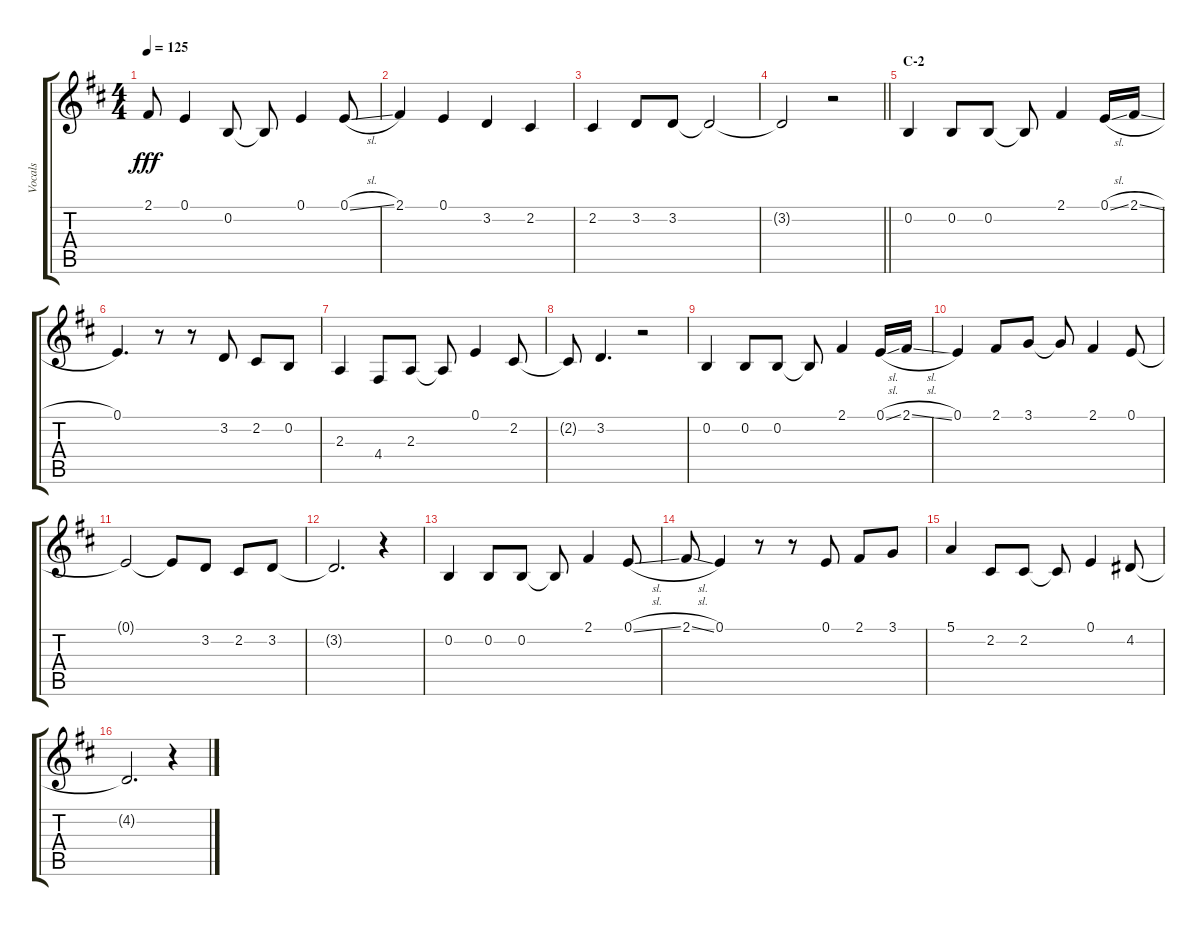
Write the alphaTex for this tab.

\track ("Vocals" "Vocals") {instrument voiceoohs}
\staff {score tabs}
\tuning (E4 B3 G3 D3 A2 E2) {hide}
\ts (4 4)
\tempo 125
\clef g2
\ks d
2.1.8{dy fff} 0.1.4 0.2.8 0.2{t}.8 0.1.4 0.1{sl}.8 |
2.1.4 0.1.4 3.2.4 2.2.4 |
2.2.4 3.2.8 3.2.8 3.2{t}.2 |
\barLineRight lightlight
3.2{t}.2 r.2 |
\section ("" "C-2")
0.2.4 0.2.8 0.2.8 0.2{t}.8 2.1.4 0.1{sl}.16 2.1{sl}.16 |
0.1.4{d} r.8 r.8 3.2.8 2.2.8 0.2.8 |
2.3.4 4.4.8 2.3.8 2.3{t}.8 0.1.4 2.2.8 |
2.2{t}.8 3.2.4{d} r.2 |
0.2.4 0.2.8 0.2.8 0.2{t}.8 2.1.4 0.1{sl}.16 2.1{sl}.16 |
0.1.4 2.1.8 3.1.8 3.1{t}.8 2.1.4 0.1.8 |
0.1{t}.2 0.1{t}.8 3.2.8 2.2.8 3.2.8 |
3.2{t}.2{d} r.4 |
0.2.4 0.2.8 0.2.8 0.2{t}.8 2.1.4 0.1{sl}.8 |
2.1{sl}.8 0.1.4 r.8 r.8 0.1.8 2.1.8 3.1.8 |
5.1.4 2.2.8 2.2.8 2.2{t}.8 0.1.4 4.2.8 |
4.2{t}.2{d} r.4
